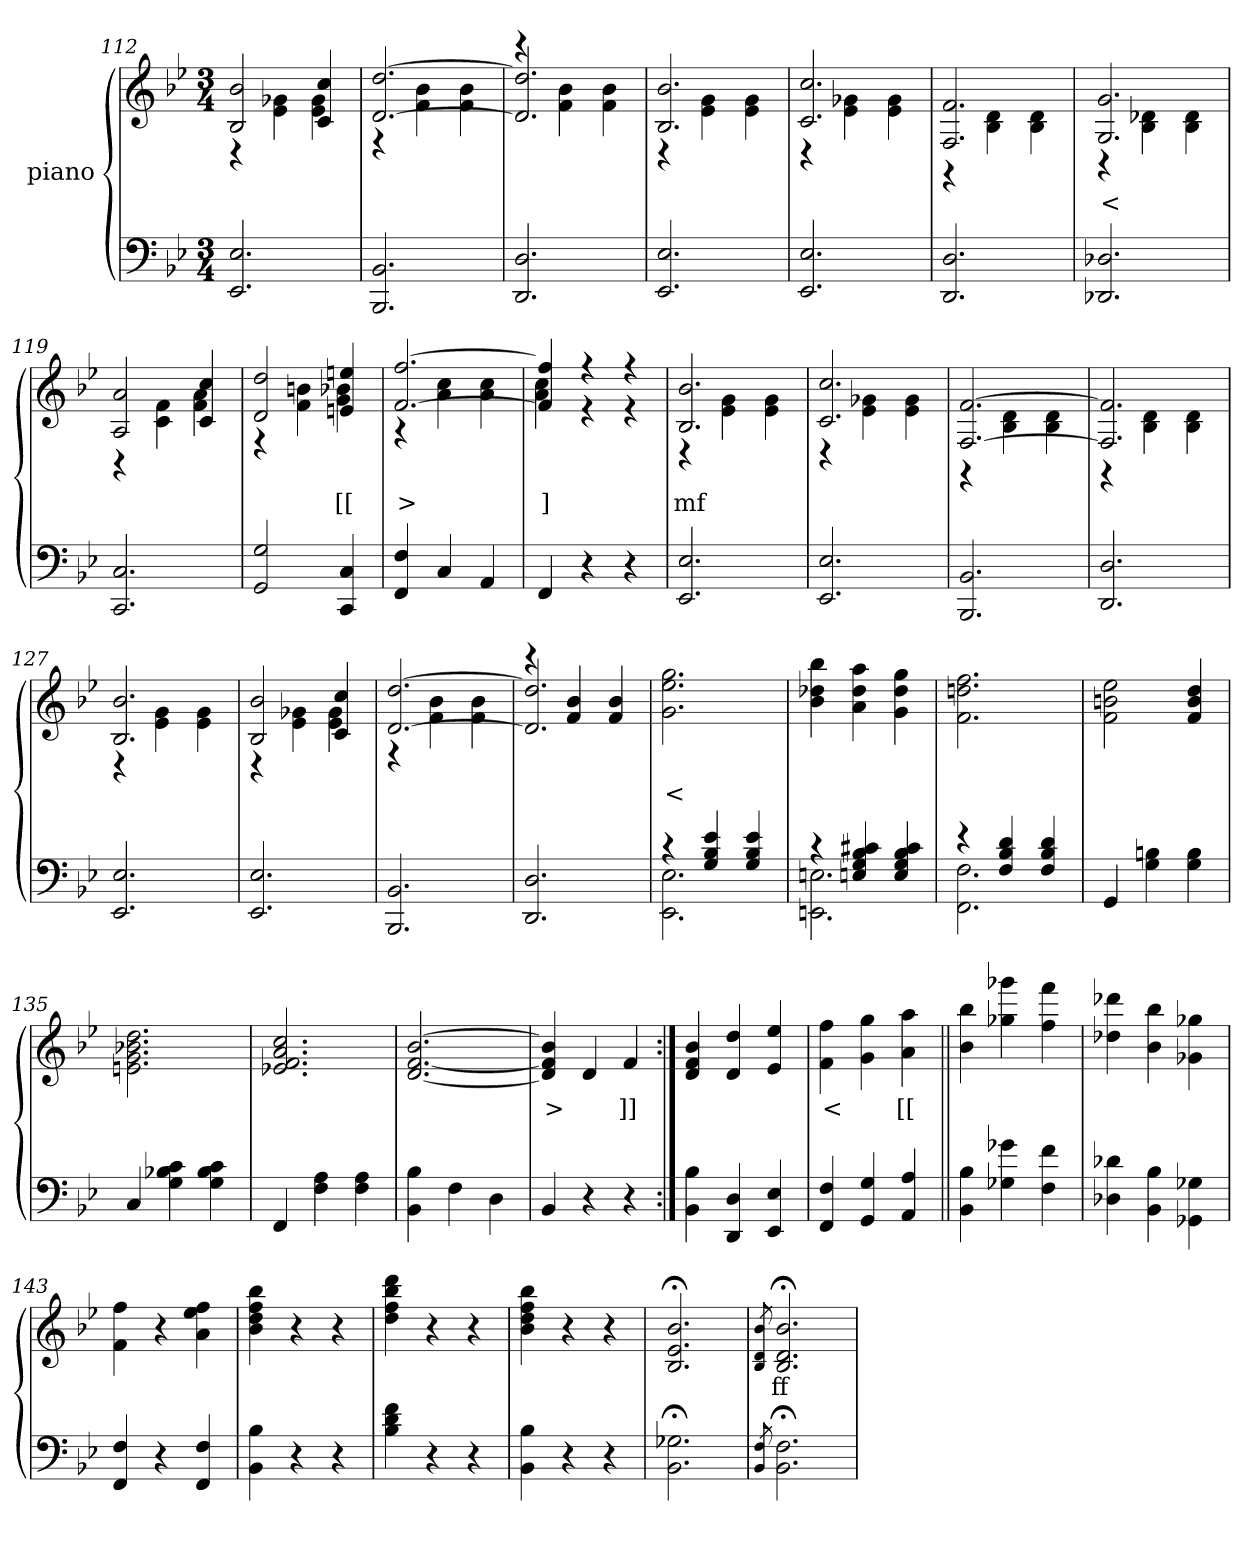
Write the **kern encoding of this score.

**kern	**kern	**text
*part2	*part1	*part1
*staff2	*staff1	*staff1
*	*I"piano	*
*clefF4	*clefG2	*
*k[b-e-]	*k[b-e-]	*
*M3/4	*M3/4	*
=112	=112	=112
*	*^	*
2.E- 2.EE-	2b- 2B-	4r	.
.	.	4g-X 4e-	.
.	4cc 4c	4g- 4e-	.
=113	=113	=113	=113
2.BB- 2.BBB-	[2.dd [2.d	4r	.
.	.	4b- 4f	.
.	.	4b- 4f	.
=114	=114	=114	=114
2.D 2.DD	4r	2.dd/] 2.d]	.
.	4b-\ 4f	.	.
.	4b-\ 4f	.	.
=115	=115	=115	=115
2.E- 2.EE-	2.b- 2.B-	4r	.
.	.	4g 4e-	.
.	.	4g 4e-	.
=116	=116	=116	=116
2.E- 2.EE-	2.cc 2.c	4r	.
.	.	4g-X 4e-	.
.	.	4g- 4e-	.
=117	=117	=117	=117
2.D 2.DD	2.f 2.F	4r	.
.	.	4d 4B-	.
.	.	4d 4B-	.
=118	=118	=118	=118
2.D-X 2.DD-X	2.g 2.G	4r	<
.	.	4d-X 4B-	.
.	.	4d- 4B-	.
=119	=119	=119	=119
2.C 2.CC	2a 2A	4r	.
.	.	4f 4c	.
.	4cc 4c	4a 4f	.
=120	=120	=120	=120
2G 2GG	2dd 2d	4r	.
.	.	4bn 4f	.
4C 4CC	4een 4en	4b-X 4g	[[
=121	=121	=121	=121
4F 4FF	[2.ff [2.f	4r	>
4C	.	4cc 4a	.
4AA	.	4cc 4a	.
=122	=122	=122	=122
4FF	4ff] 4f]	4cc 4a	]
4r	4r	4r	.
4r	4r	4r	.
=123	=123	=123	=123
2.E- 2.EE-	2.b- 2.B-	4r	mf
.	.	4g 4e-	.
.	.	4g 4e-	.
=124	=124	=124	=124
2.E- 2.EE-	2.cc 2.c	4r	.
.	.	4g-X 4e-	.
.	.	4g- 4e-	.
=125	=125	=125	=125
2.BB- 2.BBB-	[2.f [2.F	4r	.
.	.	4d 4B-	.
.	.	4d 4B-	.
=126	=126	=126	=126
2.D 2.DD	2.f] 2.F]	4r	.
.	.	4d 4B-	.
.	.	4d 4B-	.
=127	=127	=127	=127
2.E- 2.EE-	2.b- 2.B-	4r	.
.	.	4g 4e-	.
.	.	4g 4e-	.
=128	=128	=128	=128
2.E- 2.EE-	2b- 2B-	4r	.
.	.	4g-X 4e-	.
.	4cc 4c	4g- 4e-	.
=129	=129	=129	=129
2.BB- 2.BBB-	[2.dd [2.d	4r	.
.	.	4b- 4f	.
.	.	4b- 4f	.
=130	=130	=130	=130
2.D 2.DD	4r	2.dd/] 2.d/]	.
.	4b- 4f	.	.
.	4b- 4f	.	.
*	*v	*v	*
=131	=131	=131
*^	*	*
4r	2.E- 2.EE-	2.gg 2.ee- 2.g	<
4e- 4B- 4G	.	.	.
4e- 4B- 4G	.	.	.
=132	=132	=132	=132
4r	2.En 2.EEn	4bb- 4dd-X 4b-	.
4c#X 4B- 4G 4En	.	4aa 4dd- 4a	.
4c# 4B- 4G 4E	.	4gg 4dd- 4g	.
=133	=133	=133	=133
4r	2.F 2.FF	2.ff 2.ddn 2.f	.
4d 4B- 4F	.	.	.
4d 4B- 4F	.	.	.
*v	*v	*	*
=134	=134	=134
4GG	2ee- 2bn 2f	.
4Bn 4G	.	.
4B 4G	4dd 4b 4f	.
=135	=135	=135
4C	2.dd\ 2.b-X 2.g 2.en	.
4c 4B-X 4G	.	.
4c 4B- 4G	.	.
=136	=136	=136
4FF	2.cc 2.a 2.f 2.e-X	.
4A 4F	.	.
4A 4F	.	.
=137	=137	=137
4B- 4BB-	[2.b- [2.f [2.d	.
4F	.	.
4D	.	.
=138	=138	=138
4BB-	4b-] 4f] 4d]	>
4r	4d	.
4r	4f	]]
=139:|!	=139:|!	=139:|!
4B- 4BB-	4b- 4f 4d	.
4D 4DD	4dd 4d	.
4E- 4EE-	4ee- 4e-	.
=140	=140	=140
4F 4FF	4ff 4f	<
4G 4GG	4gg 4g	.
4A/ 4AA	4aa 4a	[[
=141||	=141||	=141||
4B- 4BB-	4bb- 4b-	.
4g-X 4G-X	4ggg-X 4gg-X	.
4f 4F	4fff 4ff	.
=142	=142	=142
4d-X 4D-X	4ddd-X 4dd-X	.
4B- 4BB-	4bb- 4b-	.
4G-X\ 4GG-X\	4gg-X 4g-X	.
=143	=143	=143
4F 4FF	4ff 4f	.
4r	4r	.
4F 4FF	4ff 4ee- 4a	.
=144	=144	=144
4B- 4BB-	4bb- 4ff 4dd 4b-	.
4r	4r	.
4r	4r	.
=145	=145	=145
4f 4d 4B-	4ddd 4bb- 4ff 4dd	.
4r	4r	.
4r	4r	.
=146	=146	=146
4B- 4BB-	4bb- 4ff 4dd 4b-	.
4r	4r	.
4r	4r	.
=147	=147	=147
2.G-X;< 2.BB-;<	2.b-;< 2.e-;< 2.B-;<	.
=148	=148	=148
8qBB-/ 8qF	8qB- 8qd 8qb-	.
2.F;< 2.BB-;<	2.b-;< 2.d;< 2.B-;<	ff
=	=	=
*-	*-	*-
